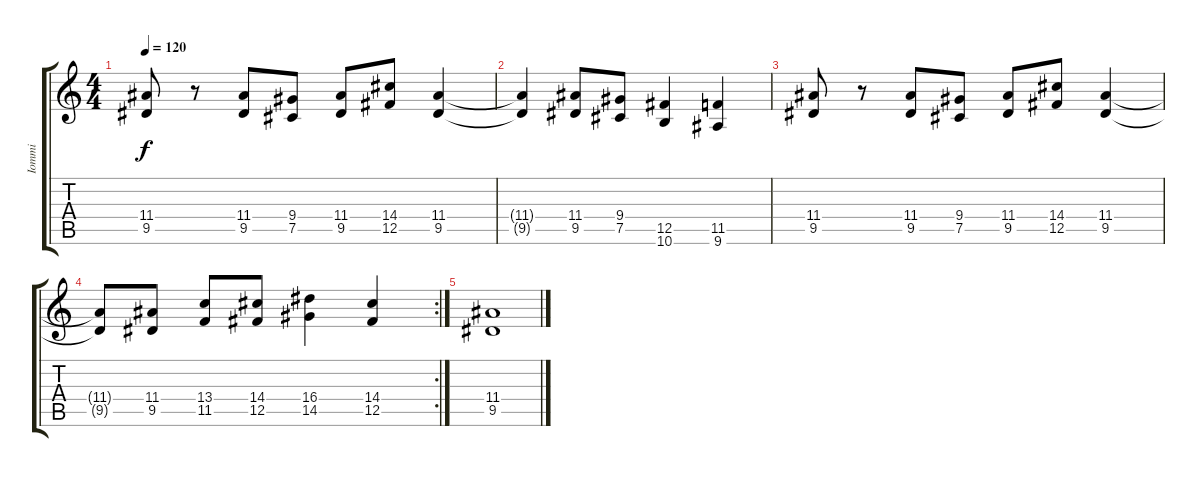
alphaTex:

\track ("Iommi" "Iommi") {instrument distortionguitar}
\staff {score tabs}
\tuning (Db4 Ab3 E3 B2 Gb2 Db2) {hide}
\ts (4 4)
\tempo 120
\clef g2
\ks c
(11.4 9.5).8{dy f} r.8 (11.4 9.5).8 (9.4 7.5).8 (11.4 9.5).8 (14.4 12.5).8 (11.4 9.5).4 |
(11.4{t} 9.5{t}).4 (11.4 9.5).8 (9.4 7.5).8 (12.5 10.6).4 (11.5 9.6).4 |
(11.4 9.5).8 r.8 (11.4 9.5).8 (9.4 7.5).8 (11.4 9.5).8 (14.4 12.5).8 (11.4 9.5).4 |
\rc 2
(11.4{t} 9.5{t}).8 (11.4 9.5).8 (13.4 11.5).8 (14.4 12.5).8 (16.4 14.5).4 (14.4 12.5).4 |
(11.4 9.5).1
